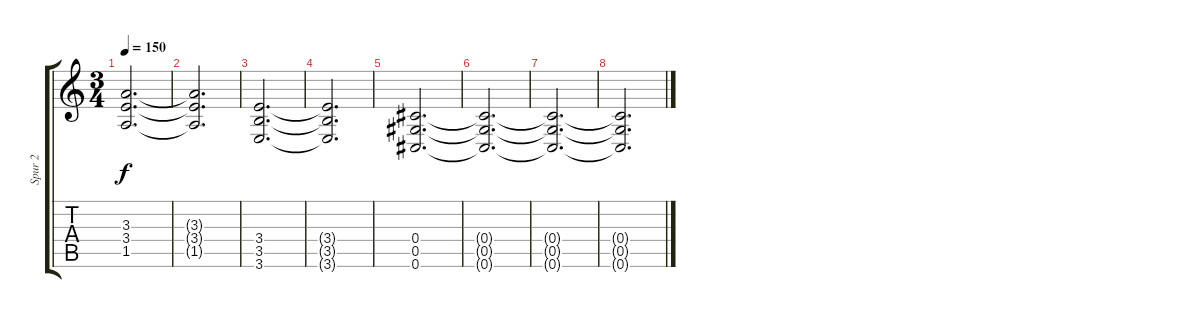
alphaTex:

\track ("Spur 2" "Spur 2") {instrument distortionguitar}
\staff {score tabs}
\tuning (Eb4 Bb3 Gb3 Db3 Ab2 Db2) {hide}
\ts (3 4)
\tempo 150
\clef g2
\ks c
(3.3 3.4 1.5).2{d dy f} |
(3.3{t} 3.4{t} 1.5{t}).2{d} |
(3.4 3.5 3.6).2{d} |
(3.4{t} 3.5{t} 3.6{t}).2{d} |
(0.4 0.5 0.6).2{d} |
(0.4{t} 0.5{t} 0.6{t}).2{d} |
(0.4{t} 0.5{t} 0.6{t}).2{d} |
(0.4{t} 0.5{t} 0.6{t}).2{d}
